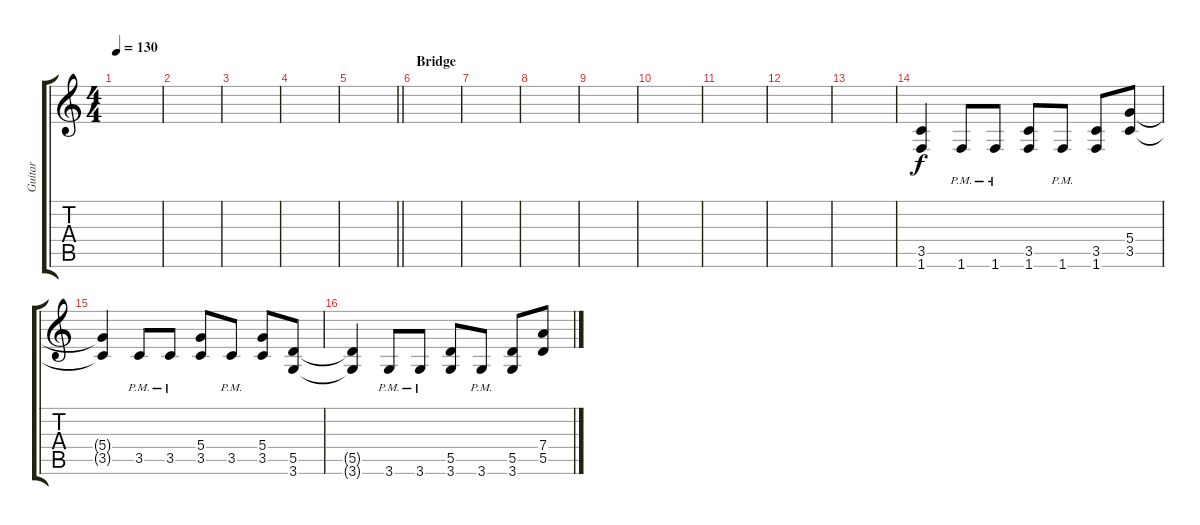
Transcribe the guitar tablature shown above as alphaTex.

\track ("Guitar" "Guitar") {instrument distortionguitar}
\staff {score tabs}
\tuning (E4 B3 G3 D3 A2 E2) {hide}
\ts (4 4)
\tempo 130
\clef g2
\ks c
|
|
|
|
\barLineRight lightlight
|
\section ("" "Bridge ")
|
|
|
|
|
|
|
|
(3.5 1.6).4 1.6{pm}.8 1.6{pm}.8 (3.5 1.6).8 1.6{pm}.8 (3.5 1.6).8 (5.4 3.5).8 |
(5.4{t} 3.5{t}).4 3.5{pm}.8 3.5{pm}.8 (5.4 3.5).8 3.5{pm}.8 (5.4 3.5).8 (5.5 3.6).8 |
(5.5{t} 3.6{t}).4 3.6{pm}.8 3.6{pm}.8 (5.5 3.6).8 3.6{pm}.8 (5.5 3.6).8 (7.4 5.5).8
